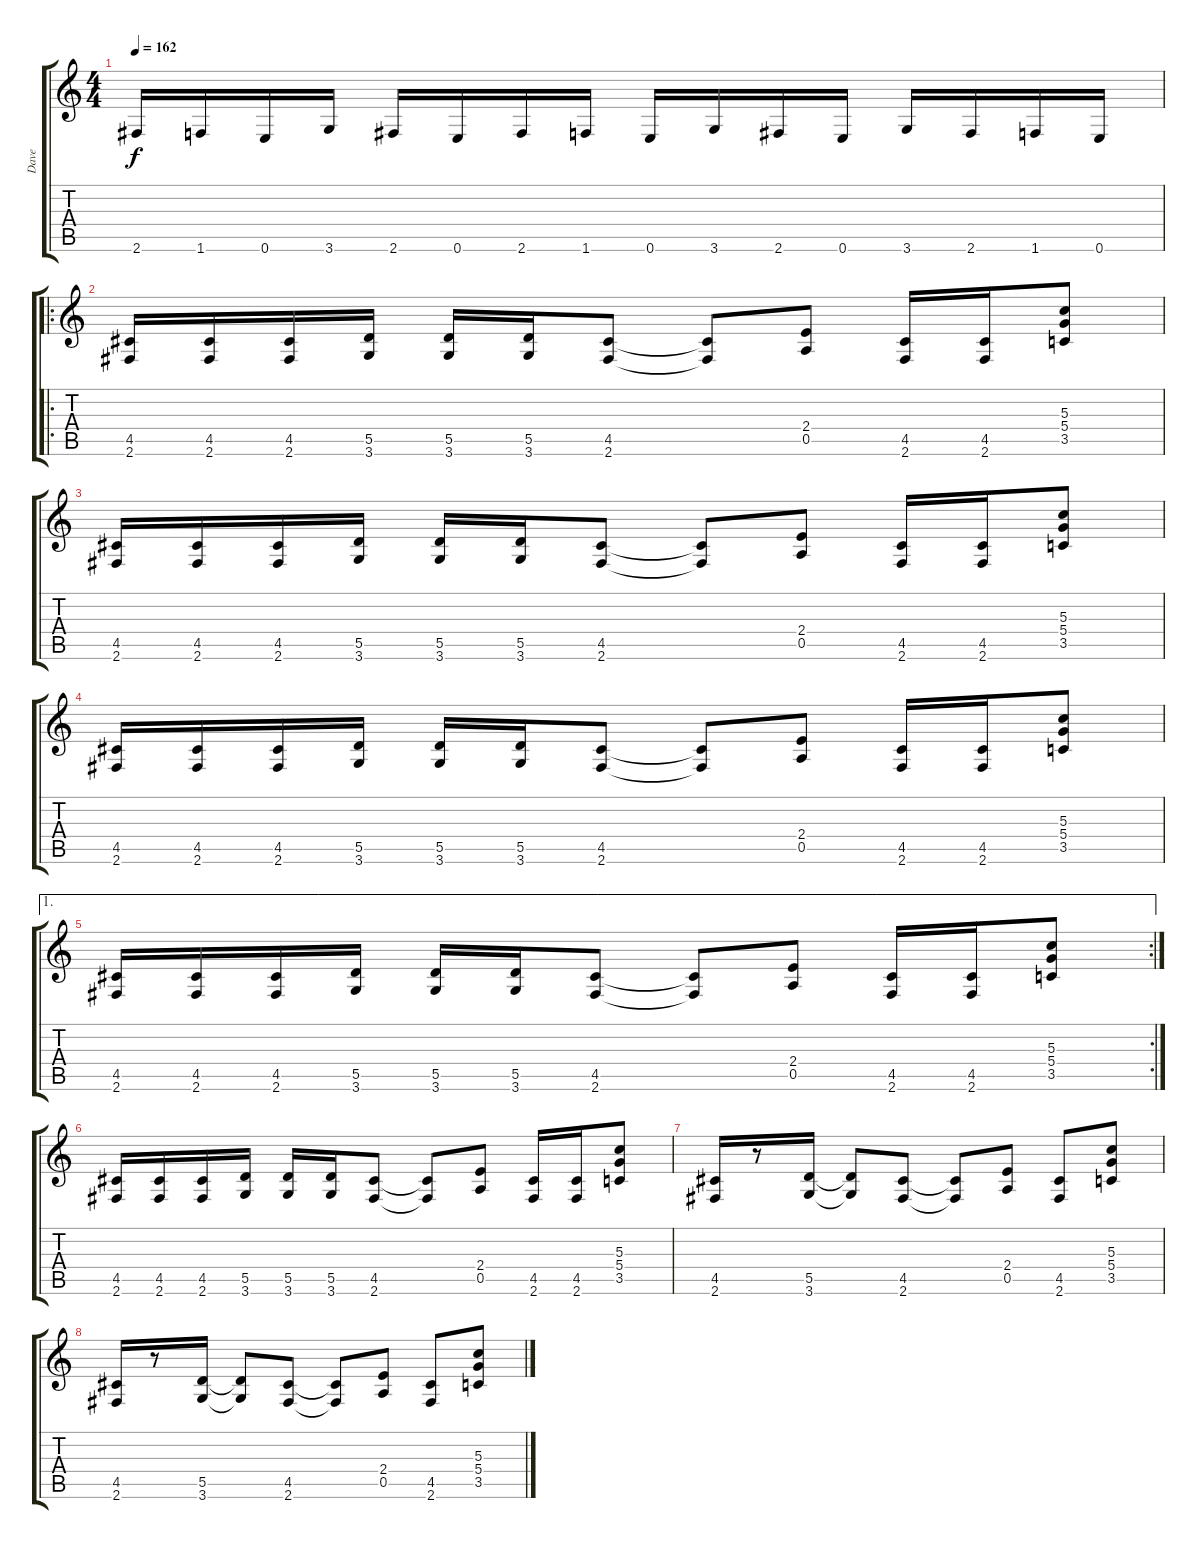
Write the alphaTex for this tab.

\track ("Dave" "Dave") {instrument distortionguitar}
\staff {score tabs}
\tuning (E4 B3 G3 D3 A2 E2) {hide}
\ts (4 4)
\tempo 162
\clef g2
\ks c
2.6.16{dy f} 1.6.16 0.6.16 3.6.16 2.6.16 0.6.16 2.6.16 1.6.16 0.6.16 3.6.16 2.6.16 0.6.16 3.6.16 2.6.16 1.6.16 0.6.16 |
\ro
(4.5 2.6).16 (4.5 2.6).16 (4.5 2.6).16 (5.5 3.6).16 (5.5 3.6).16 (5.5 3.6).16 (4.5 2.6).8 (4.5{t} 2.6{t}).8 (2.4 0.5).8 (4.5 2.6).16 (4.5 2.6).16 (5.3 5.4 3.5).8 |
(4.5 2.6).16 (4.5 2.6).16 (4.5 2.6).16 (5.5 3.6).16 (5.5 3.6).16 (5.5 3.6).16 (4.5 2.6).8 (4.5{t} 2.6{t}).8 (2.4 0.5).8 (4.5 2.6).16 (4.5 2.6).16 (5.3 5.4 3.5).8 |
(4.5 2.6).16 (4.5 2.6).16 (4.5 2.6).16 (5.5 3.6).16 (5.5 3.6).16 (5.5 3.6).16 (4.5 2.6).8 (4.5{t} 2.6{t}).8 (2.4 0.5).8 (4.5 2.6).16 (4.5 2.6).16 (5.3 5.4 3.5).8 |
\ae 1
\rc 2
(4.5 2.6).16 (4.5 2.6).16 (4.5 2.6).16 (5.5 3.6).16 (5.5 3.6).16 (5.5 3.6).16 (4.5 2.6).8 (4.5{t} 2.6{t}).8 (2.4 0.5).8 (4.5 2.6).16 (4.5 2.6).16 (5.3 5.4 3.5).8 |
(4.5 2.6).16 (4.5 2.6).16 (4.5 2.6).16 (5.5 3.6).16 (5.5 3.6).16 (5.5 3.6).16 (4.5 2.6).8 (4.5{t} 2.6{t}).8 (2.4 0.5).8 (4.5 2.6).16 (4.5 2.6).16 (5.3 5.4 3.5).8 |
(4.5 2.6).16 r.8 (5.5 3.6).16 (5.5{t} 3.6{t}).8 (4.5 2.6).8 (4.5{t} 2.6{t}).8 (2.4 0.5).8 (4.5 2.6).8 (5.3 5.4 3.5).8 |
(4.5 2.6).16 r.8 (5.5 3.6).16 (5.5{t} 3.6{t}).8 (4.5 2.6).8 (4.5{t} 2.6{t}).8 (2.4 0.5).8 (4.5 2.6).8 (5.3 5.4 3.5).8
